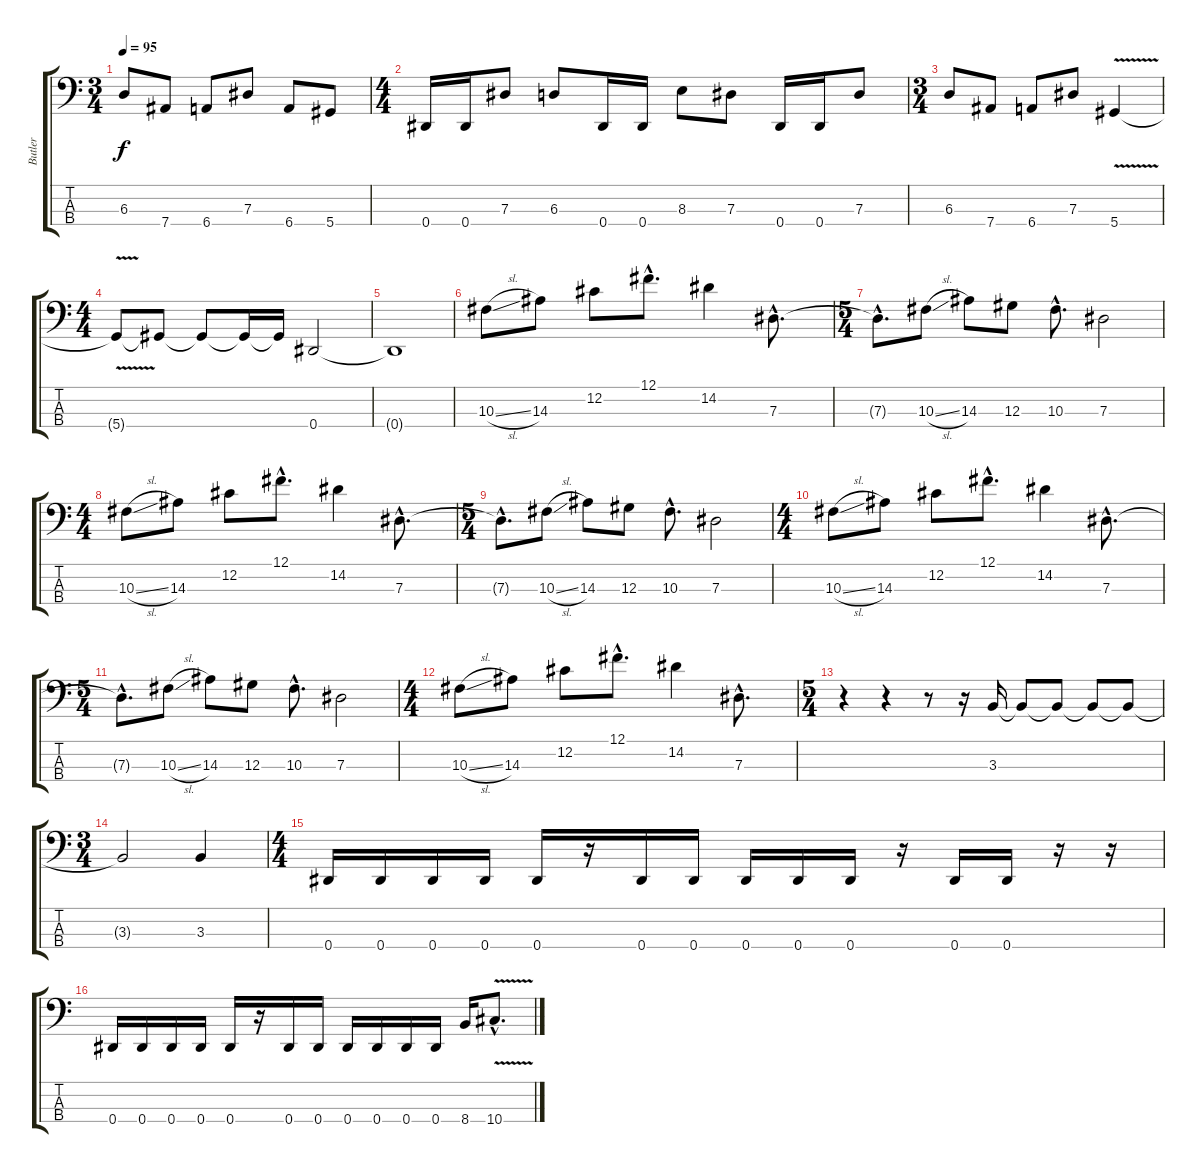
\track ("Butler" "Butler") {instrument electricbassfinger}
\staff {score tabs}
\tuning (Gb2 Db2 Ab1 Eb1) {hide}
\ts (3 4)
\tempo 95
\clef f4
\ks c
6.3.8{dy f} 7.4.8 6.4.8 7.3.8 6.4.8 5.4.8 |
\ts (4 4)
0.4.16 0.4.16 7.3.8 6.3.8 0.4.16 0.4.16 8.3.8 7.3.8 0.4.16 0.4.16 7.3.8 |
\ts (3 4)
6.3.8 7.4.8 6.4.8 7.3.8 5.4{v}.4 |
\ts (4 4)
5.4{t}.8 5.4{t}.8 5.4{t}.8 5.4{t}.16 5.4{t}.16 0.4.2 |
0.4{t}.1 |
10.3{sl}.8 14.3.8 12.2.8 12.1{hac}.8{d} 14.2.4 7.3{hac}.8{d} |
\ts (5 4)
7.3{hac t}.8{d} 10.3{sl}.8 14.3.8 12.3.8 10.3{hac}.8{d} 7.3.2 |
\ts (4 4)
10.3{sl}.8 14.3.8 12.2.8 12.1{hac}.8{d} 14.2.4 7.3{hac}.8{d} |
\ts (5 4)
7.3{hac t}.8{d} 10.3{sl}.8 14.3.8 12.3.8 10.3{hac}.8{d} 7.3.2 |
\ts (4 4)
10.3{sl}.8 14.3.8 12.2.8 12.1{hac}.8{d} 14.2.4 7.3{hac}.8{d} |
\ts (5 4)
7.3{hac t}.8{d} 10.3{sl}.8 14.3.8 12.3.8 10.3{hac}.8{d} 7.3.2 |
\ts (4 4)
10.3{sl}.8 14.3.8 12.2.8 12.1{hac}.8{d} 14.2.4 7.3{hac}.8{d} |
\ts (5 4)
r.4 r.4 r.8 r.16 3.3.16 3.3{t}.8 3.3{t}.8 3.3{t}.8 3.3{t}.8 |
\ts (3 4)
3.3{t}.2 3.3.4 |
\ts (4 4)
0.4.16 0.4.16 0.4.16 0.4.16 0.4.16 r.16 0.4.16 0.4.16 0.4.16 0.4.16 0.4.16 r.16 0.4.16 0.4.16 r.16 r.16 |
0.4.16 0.4.16 0.4.16 0.4.16 0.4.16 r.16 0.4.16 0.4.16 0.4.16 0.4.16 0.4.16 0.4.16 8.4.16 10.4{v hac}.8{d}
